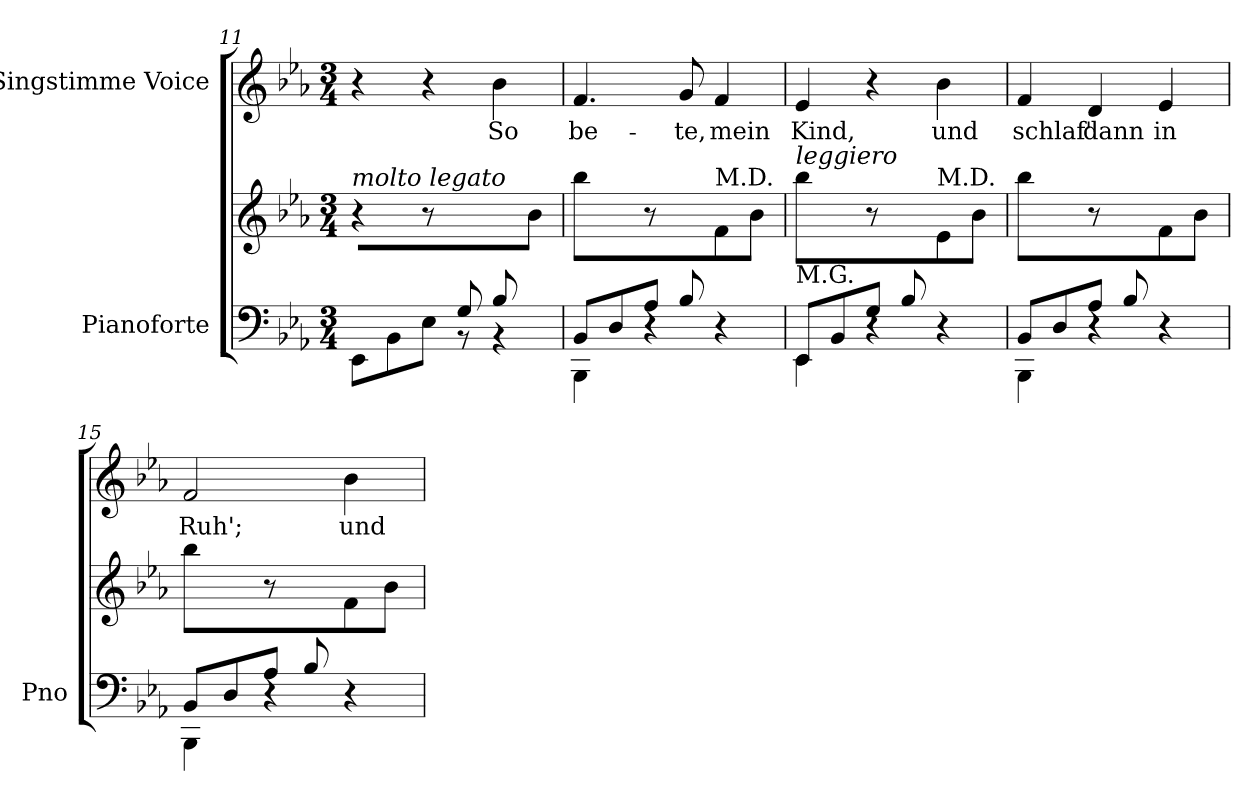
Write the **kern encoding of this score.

**kern	**kern	**kern	**text
*part2	*part2	*part1	*part1
*staff3	*staff2	*staff1	*staff1
*I"Pianoforte	*	*I"Singstimme Voice	*
*I'Pno	*	*	*
*clefF4	*clefG2	*clefG2	*
*k[b-e-a-]	*k[b-e-a-]	*k[b-e-a-]	*
*M3/4	*M3/4	*M3/4	*
=11	=11	=11	=11
*^	*	*	*
!	!	!LO:TX:i:t=molto legato	!	!
4.ryy	8EE-\L	4r	4r	.
.	8BB-\	.	.	.
.	8E-\J	8r	4r	.
8G/L	8r	4ryy	.	.
8B-/	4r	.	4b-\	So
8ryy	.	(8b-\J	.	.
=12	=12	=12	=12	=12
*	*^	*	*	*
4.ryy	8BB-/L	4BBB-\	4bb-\	4.f/	be-
.	8D/	.	.	.	.
.	8A-/J	4r	8r	.	.
8B-/L	8ryy	.	8ryy	8g/	-te,
!	!	!	!LO:TX:a:t=M.D.	!	!
4ryy	4ryy	4r	8f\	4f/	mein
.	.	.	8b-\J	.	.
=13	=13	=13	=13	=13	=13
!	!	!	!LO:TX:i:t=leggiero	!	!
!LO:TX:a:t=M.G.	!	!	!	!	!
4.ryy	8EE-/L	4EE-\	4bb-\	4e-/	Kind,
.	8BB-/	.	.	.	.
.	8G/J	4r	8r	4r	.
8B-</L	8ryy	.	8ryy	.	.
!	!	!	!LO:TX:a:t=M.D.	!	!
4ryy	4ryy	4r	8e-\	4b-\	und
.	.	.	8b-\J	.	.
=14	=14	=14	=14	=14	=14
4.ryy	8BB-/L	4BBB-\	4bb-\	4f/	schlaf'
.	8D/	.	.	.	.
.	8A-/J	4r	8r	4d/	dann
8B-/L	8ryy	.	8ryy	.	.
4ryy	4ryy	4r	8f\	4e-/	in
.	.	.	8b-\J	.	.
=15	=15	=15	=15	=15	=15
4.ryy	8BB-/L	4BBB-\	4bb-\	2f/	Ruh';
.	8D/	.	.	.	.
.	8A-/J	4r	8r	.	.
8B-/L	8ryy	.	8ryy	.	.
4ryy	4ryy	4r	8f\	4b-\	und
.	.	.	8b-\J	.	.
*v	*v	*v	*	*	*
=	=	=	=
*-	*-	*-	*-
